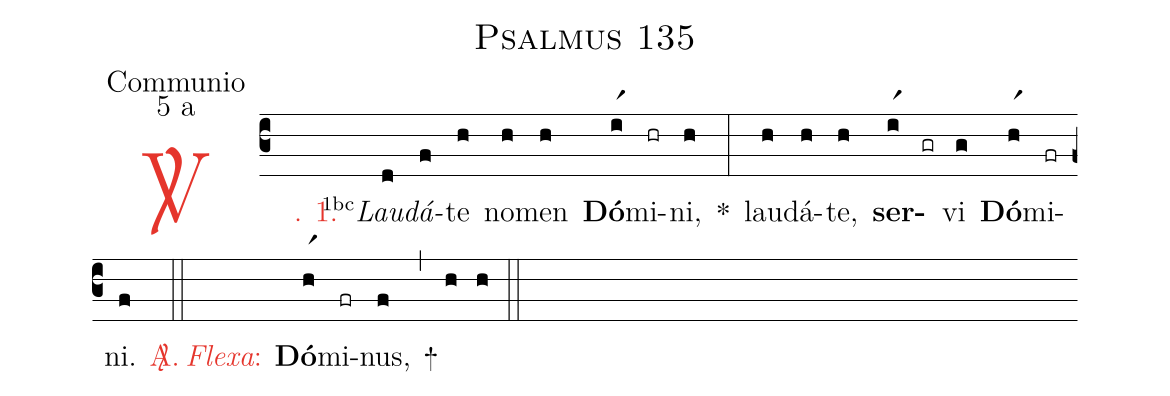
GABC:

name: Psalmus 135;
office-part: Communio;
mode: 5;
mode-differentia: a;
%%
(c3)

<c><sp>V/</sp>. 1.</c>() <v>\VSup{1bc}</v><i>Lau</i>(d)<i>dá</i>(f)te(h) no(h)men(h) <b>Dó</b>(ir1)mi(hr)ni,(h) *(:) lau(h)dá(h)te,(h) <b>ser</b>(ir1)(gr)vi(g) <b>Dó</b>(hr1)mi(fr)ni.(f)

<c><sp>A/</sp>.</c>(::)

<nlba><c><i>Flexa</i>:</c>() <b>Dó</b></nlba>(hr1)mi(fr)nus,(f) +(,) (h) (h)

(::)
